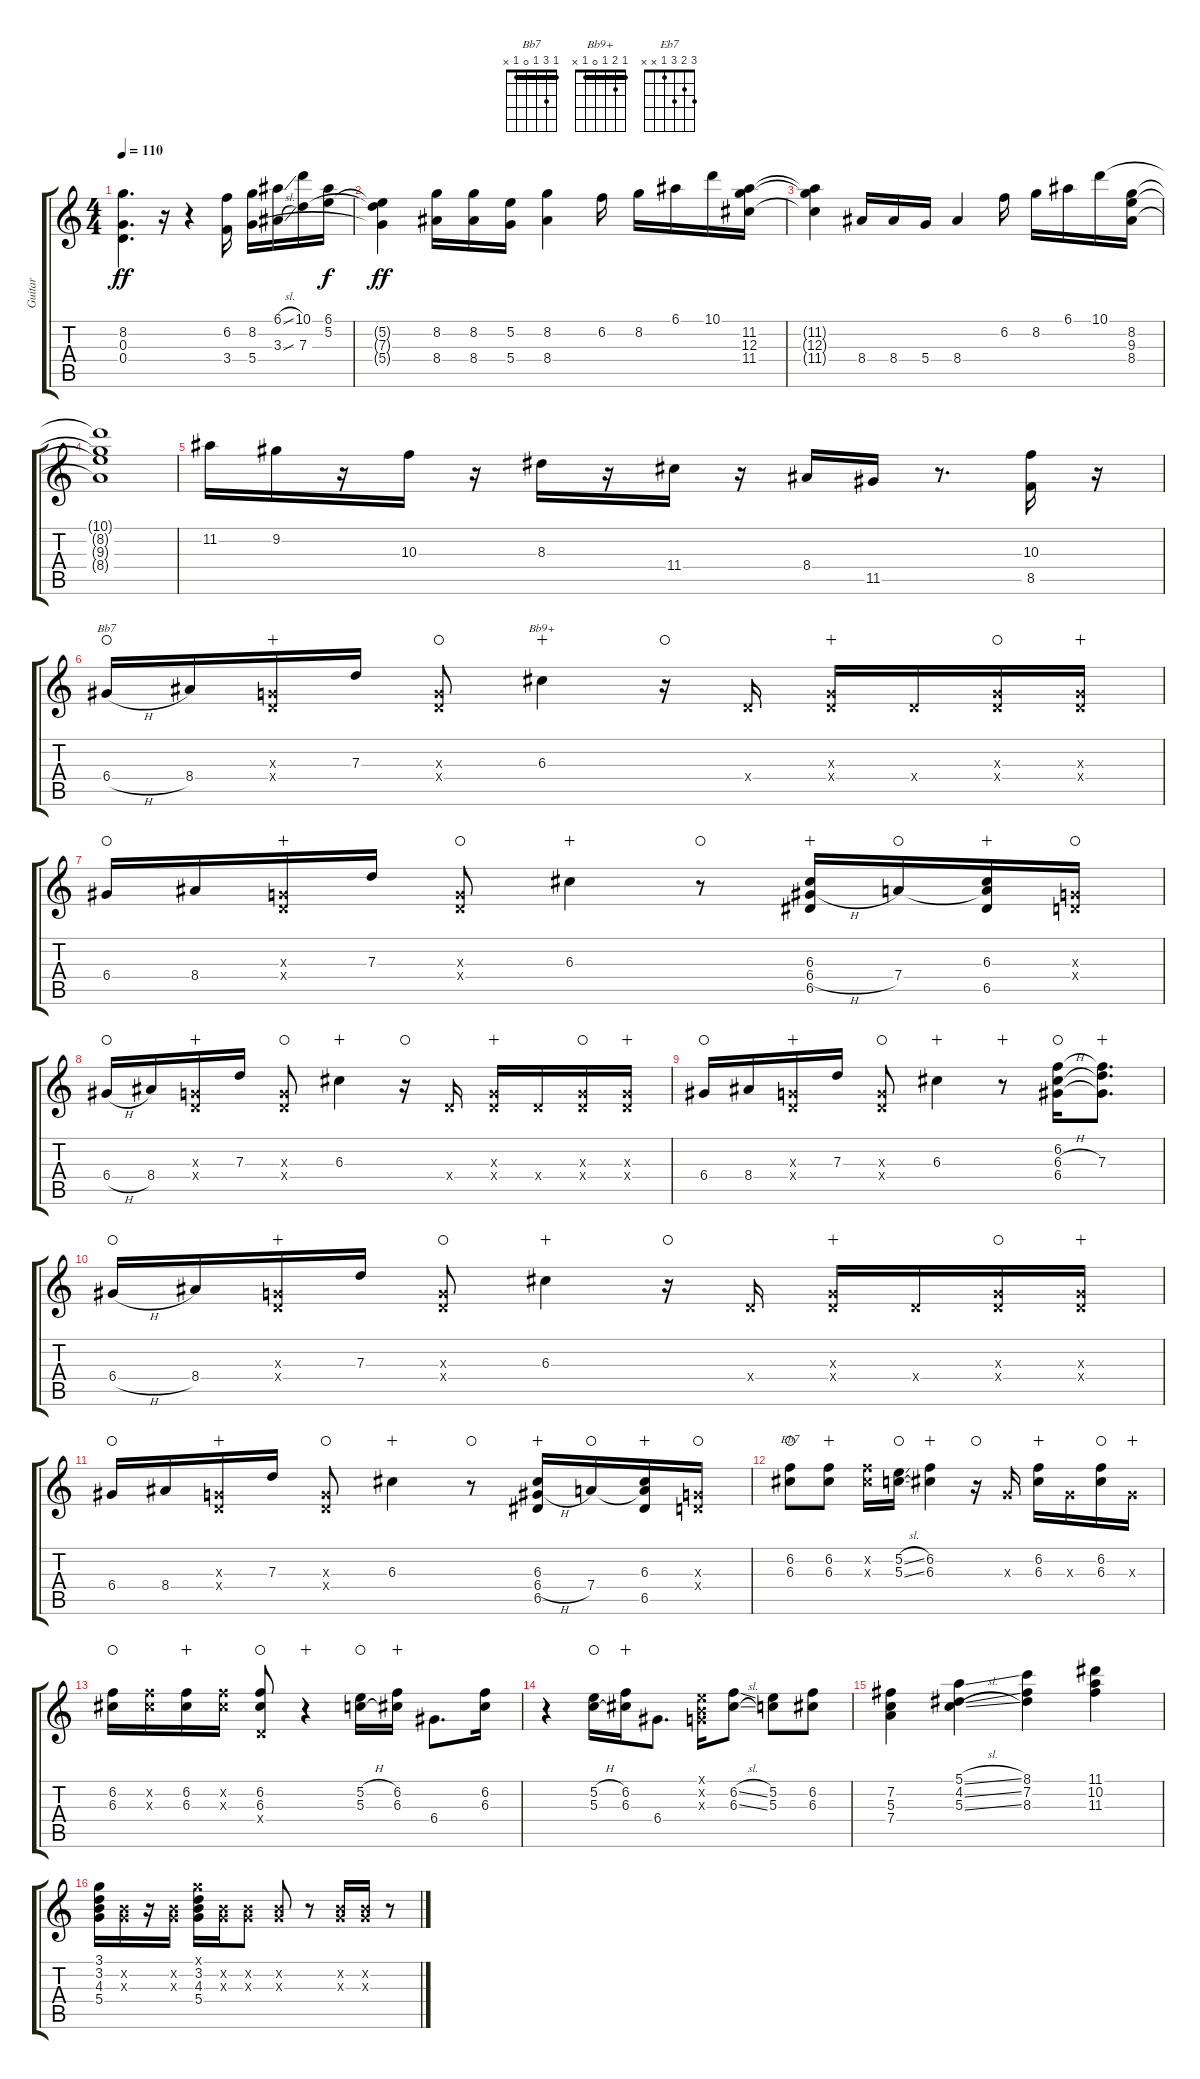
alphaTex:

\track ("Guitar" "Guitar") {instrument electricguitarjazz}
\staff {score tabs}
\tuning (E4 B3 G3 D3 A2 E2) {hide}
\chord ("Bb7" 1 3 1 0 1 x) {barre 1}
\chord ("Bb9+" 1 2 1 0 1 x) {barre 1}
\chord ("Eb7" 3 2 3 1 x x)
\ts (4 4)
\tempo 110
\clef g2
\ks c
(8.2{t} 0.3{t} 0.4{t}).4{d dy ff} r.16 r.4 (6.2 3.4).16 (8.2 5.4).16 (6.1{sl} 3.3{sl}).16 (10.1 7.3).16 (6.1 5.2).16{dy f} |
(5.2{t} 7.3{t} 5.4{t}).4{dy ff} (8.2 8.4).16 (8.2 8.4).16 (5.2 5.4).16 (8.2 8.4).4 6.2.16 8.2.16 6.1.16 10.1.16 (11.2 12.3 11.4).16 |
(11.2{t} 12.3{t} 11.4{t}).4 8.4.16 8.4.16 5.4.16 8.4.4 6.2.16 8.2.16 6.1.16 10.1.16 (8.2 9.3 8.4).16 |
(10.1{t} 8.2{t} 9.3{t} 8.4{t}).1 |
11.2.16 9.2.16 r.16 10.3.16 r.16 8.3.16 r.16 11.4.16 r.16 8.4.16 11.5.16 r.8{d} (10.3 8.5).16 r.16 |
6.4{h}.16{ch "Bb7" volume 10 waho} 8.4.16 (0.3{x} 0.4{x}).16{wahc} 7.3.16 (0.3{x} 0.4{x}).8{waho} 6.3.4{ch "Bb9+" wahc} r.16{waho} 0.4{x}.16 (0.3{x} 0.4{x}).16{wahc} 0.4{x}.16 (0.3{x} 0.4{x}).16{waho} (0.3{x} 0.4{x}).16{wahc} |
6.4.16{waho} 8.4.16 (0.3{x} 0.4{x}).16{wahc} 7.3.16 (0.3{x} 0.4{x}).8{waho} 6.3.4{wahc} r.8{waho} (6.3 6.4{h} 6.5).16{wahc} 7.4.16{waho} (6.3 7.4{t} 6.5).16{wahc} (0.3{x} 0.4{x}).16{waho} |
6.4{h}.16{waho} 8.4.16 (0.3{x} 0.4{x}).16{wahc} 7.3.16 (0.3{x} 0.4{x}).8{waho} 6.3.4{wahc} r.16{waho} 0.4{x}.16 (0.3{x} 0.4{x}).16{wahc} 0.4{x}.16 (0.3{x} 0.4{x}).16{waho} (0.3{x} 0.4{x}).16{wahc} |
6.4.16{waho} 8.4.16 (0.3{x} 0.4{x}).16{wahc} 7.3.16 (0.3{x} 0.4{x}).8{waho} 6.3.4{wahc} r.8{wahc} (6.2 6.3{h} 6.4).16{waho} (6.2{t} 7.3 6.4{t}).8{d wahc} |
6.4{h}.16{waho} 8.4.16 (0.3{x} 0.4{x}).16{wahc} 7.3.16 (0.3{x} 0.4{x}).8{waho} 6.3.4{wahc} r.16{waho} 0.4{x}.16 (0.3{x} 0.4{x}).16{wahc} 0.4{x}.16 (0.3{x} 0.4{x}).16{waho} (0.3{x} 0.4{x}).16{wahc} |
6.4.16{waho} 8.4.16 (0.3{x} 0.4{x}).16{wahc} 7.3.16 (0.3{x} 0.4{x}).8{waho} 6.3.4{wahc} r.8{waho} (6.3 6.4{h} 6.5).16{wahc} 7.4.16{waho} (6.3 7.4{t} 6.5).16{wahc} (0.3{x} 0.4{x}).16{waho} |
(6.2 6.3).8{ch "Eb7" waho} (6.2 6.3).8{wahc} (6.2{x} 6.3{x}).16 (5.2{sl} 5.3{sl}).16{waho} (6.2 6.3).4{wahc} r.16{waho} 0.3{x}.16 (6.2 6.3).16{wahc} 0.3{x}.16 (6.2 6.3).16{waho} 0.3{x}.16{wahc} |
(6.2 6.3).16{waho} (6.2{x} 6.3{x}).16 (6.2 6.3).16{wahc} (6.2{x} 6.3{x}).16 (6.2 6.3 0.4{x}).8{waho} r.4{wahc} (5.2{h} 5.3{h}).16{waho} (6.2 6.3).16{wahc} 6.4.8{d} (6.2 6.3).16 |
r.4 (5.2{h} 5.3{h}).16{waho} (6.2 6.3).16{wahc} 6.4.8{d} (0.1{x} 0.2{x} 0.3{x}).16 (6.2{sl} 6.3{sl}).8 (5.2 5.3).8 (6.2 6.3).8 |
(7.2 5.3 7.4).4 (5.1{sl} 4.2{sl} 5.3{sl}).4 (8.1 7.2 8.3).4 (11.1 10.2 11.3).4 |
(3.1 3.2 4.3 5.4).16 (0.2{x} 0.3{x}).16 r.16 (0.2{x} 0.3{x}).16 (3.1{x} 3.2 4.3 5.4).16 (0.2{x} 0.3{x}).16 (0.2{x} 0.3{x}).8 (0.2{x} 0.3{x}).8 r.8 (0.2{x} 0.3{x}).16 (0.2{x} 0.3{x}).16 r.8
